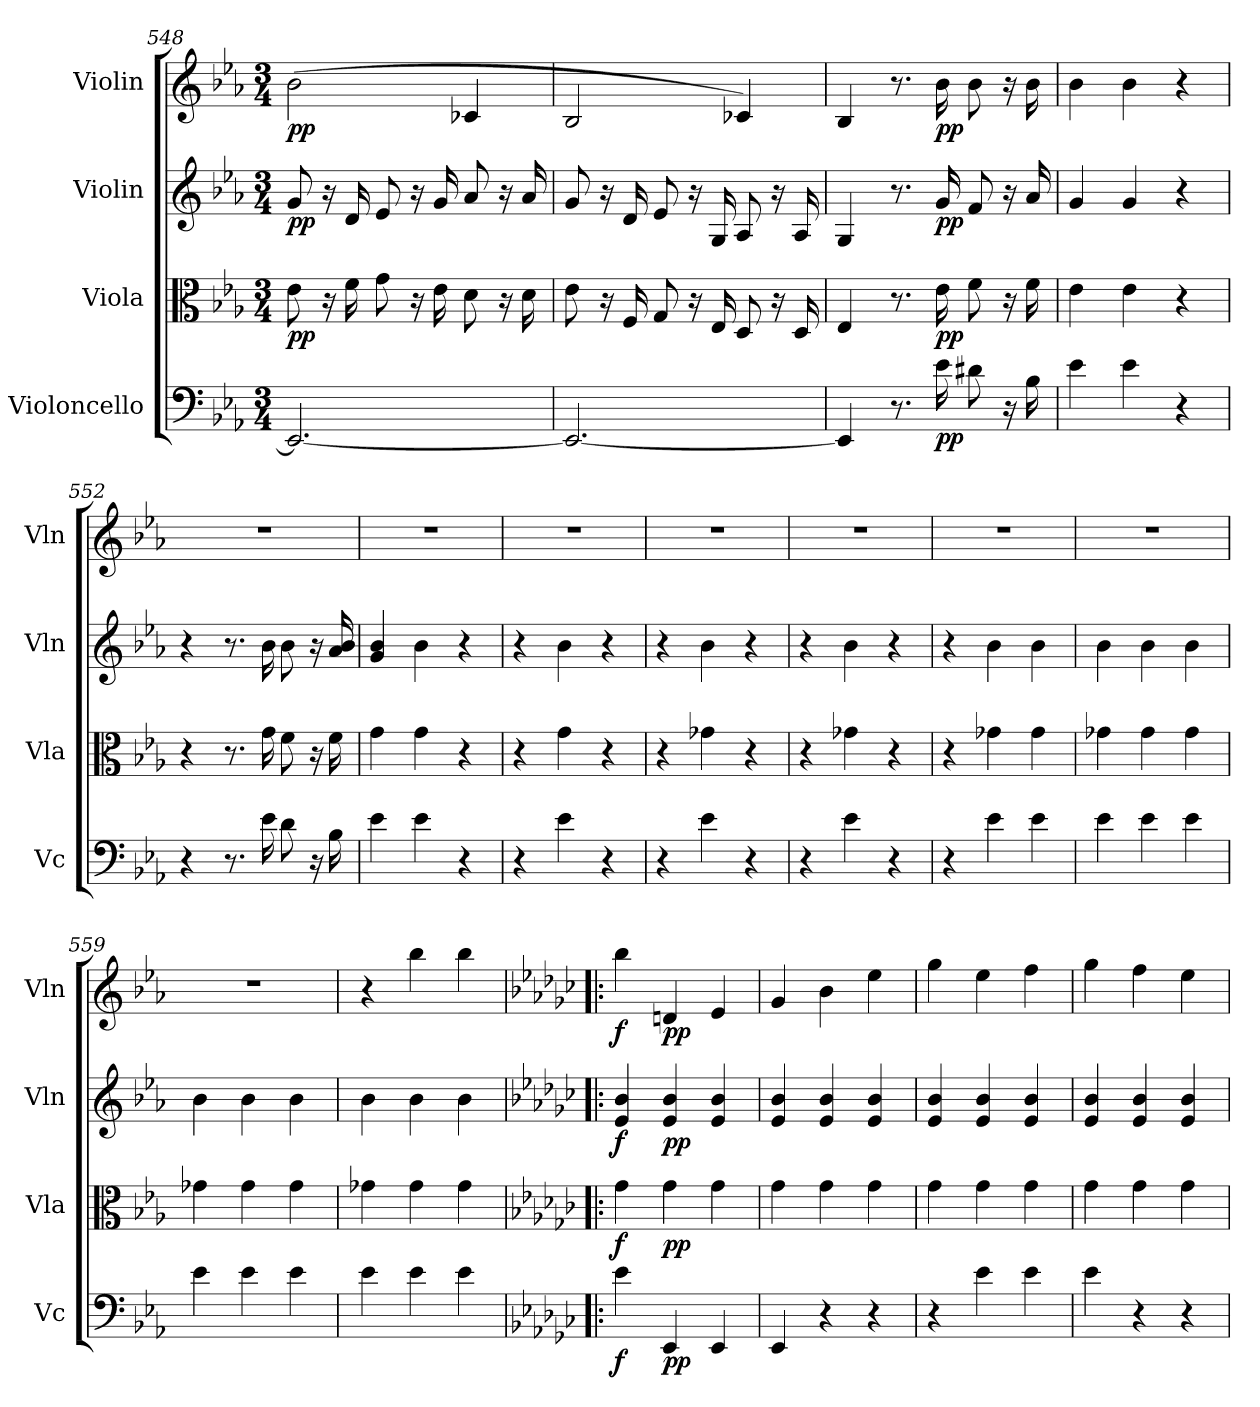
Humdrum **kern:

**kern	**dynam	**kern	**dynam	**kern	**dynam	**kern	**dynam
*part4	*part4	*part3	*part3	*part2	*part2	*part1	*part1
*staff4	*staff4	*staff3	*staff3	*staff2	*staff2	*staff1	*staff1
*I"Violoncello	*	*I"Viola	*	*I"Violin	*	*I"Violin	*
*I'Vc	*	*I'Vla	*	*I'Vln	*	*I'Vln	*
*clefF4	*	*clefC3	*	*clefG2	*	*clefG2	*
*k[b-e-a-]	*	*k[b-e-a-]	*	*k[b-e-a-]	*	*k[b-e-a-]	*
*E-:	*	*E-:	*	*E-:	*	*E-:	*
*M3/4	*	*M3/4	*	*M3/4	*	*M3/4	*
=548	=548	=548	=548	=548	=548	=548	=548
2.EE-_	.	8e-	pp	8g	pp	(2b-	pp
.	.	16r	.	16r	.	.	.
.	.	16f	.	16d	.	.	.
.	.	8g	.	8e-	.	.	.
.	.	16r	.	16r	.	.	.
.	.	16e-	.	16g	.	.	.
.	.	8d	.	8a-	.	4c-X	.
.	.	16r	.	16r	.	.	.
.	.	16d	.	16a-	.	.	.
=549	=549	=549	=549	=549	=549	=549	=549
2.EE-_	.	8e-	.	8g	.	2B-	.
.	.	16r	.	16r	.	.	.
.	.	16F	.	16d	.	.	.
.	.	8G	.	8e-	.	.	.
.	.	16r	.	16r	.	.	.
.	.	16E-	.	16G	.	.	.
.	.	8D	.	8A-	.	4c-X)	.
.	.	16r	.	16r	.	.	.
.	.	16D	.	16A-	.	.	.
=550	=550	=550	=550	=550	=550	=550	=550
4EE-]	.	4E-	.	4G	.	4B-	.
8.r	.	8.r	.	8.r	.	8.r	.
16e-	pp	16e-	pp	16g	pp	16b-	pp
8d#X	.	8f	.	8f	.	8b-	.
16r	.	16r	.	16r	.	16r	.
16B-	.	16f	.	16a-	.	16b-	.
=551	=551	=551	=551	=551	=551	=551	=551
4e-	.	4e-	.	4g	.	4b-	.
4e-	.	4e-	.	4g	.	4b-	.
4r	.	4r	.	4r	.	4r	.
=552	=552	=552	=552	=552	=552	=552	=552
4r	.	4r	.	4r	.	2.r	.
8.r	.	8.r	.	8.r	.	.	.
16e-	.	16g	.	16b-	.	.	.
8d	.	8f	.	8b-	.	.	.
16r	.	16r	.	16r	.	.	.
16B-	.	16f	.	16a- 16b-	.	.	.
=553	=553	=553	=553	=553	=553	=553	=553
4e-	.	4g	.	4g 4b-	.	2.r	.
4e-	.	4g	.	4b-	.	.	.
4r	.	4r	.	4r	.	.	.
=554	=554	=554	=554	=554	=554	=554	=554
4r	.	4r	.	4r	.	2.r	.
4e-	.	4g	.	4b-	.	.	.
4r	.	4r	.	4r	.	.	.
=555	=555	=555	=555	=555	=555	=555	=555
4r	.	4r	.	4r	.	2.r	.
4e-	.	4g-X	.	4b-	.	.	.
4r	.	4r	.	4r	.	.	.
=556	=556	=556	=556	=556	=556	=556	=556
4r	.	4r	.	4r	.	2.r	.
4e-	.	4g-X	.	4b-	.	.	.
4r	.	4r	.	4r	.	.	.
=557	=557	=557	=557	=557	=557	=557	=557
*	*	*	*	*	*	*MM280	*
4r	.	4r	.	4r	.	2.r	.
4e-	.	4g-X	.	4b-	.	.	.
4e-	.	4g-	.	4b-	.	.	.
=558	=558	=558	=558	=558	=558	=558	=558
4e-	.	4g-X	.	4b-	.	2.r	.
4e-	.	4g-	.	4b-	.	.	.
4e-	.	4g-	.	4b-	.	.	.
=559	=559	=559	=559	=559	=559	=559	=559
4e-	.	4g-X	.	4b-	.	2.r	.
4e-	.	4g-	.	4b-	.	.	.
4e-	.	4g-	.	4b-	.	.	.
=560	=560	=560	=560	=560	=560	=560	=560
4e-	.	4g-X	.	4b-	.	4r	.
4e-	.	4g-	.	4b-	.	4bb-	.
4e-	.	4g-	.	4b-	.	4bb-	.
=561!|:	=561!|:	=561!|:	=561!|:	=561!|:	=561!|:	=561!|:	=561!|:
*k[b-e-a-d-g-c-]	*	*k[b-e-a-d-g-c-]	*	*k[b-e-a-d-g-c-]	*	*k[b-e-a-d-g-c-]	*
4e-	f	4g-	f	4e- 4b-	f	4bb-	f
4EE-	pp	4g-	pp	4e- 4b-	pp	4dn	pp
4EE-	.	4g-	.	4e- 4b-	.	4e-	.
=562	=562	=562	=562	=562	=562	=562	=562
4EE-	.	4g-	.	4e- 4b-	.	4g-	.
4r	.	4g-	.	4e- 4b-	.	4b-	.
4r	.	4g-	.	4e- 4b-	.	4ee-	.
=563	=563	=563	=563	=563	=563	=563	=563
4r	.	4g-	.	4e- 4b-	.	4gg-	.
4e-	.	4g-	.	4e- 4b-	.	4ee-	.
4e-	.	4g-	.	4e- 4b-	.	4ff	.
=564	=564	=564	=564	=564	=564	=564	=564
4e-	.	4g-	.	4e- 4b-	.	4gg-	.
4r	.	4g-	.	4e- 4b-	.	4ff	.
4r	.	4g-	.	4e- 4b-	.	4ee-	.
=	=	=	=	=	=	=	=
*-	*-	*-	*-	*-	*-	*-	*-
